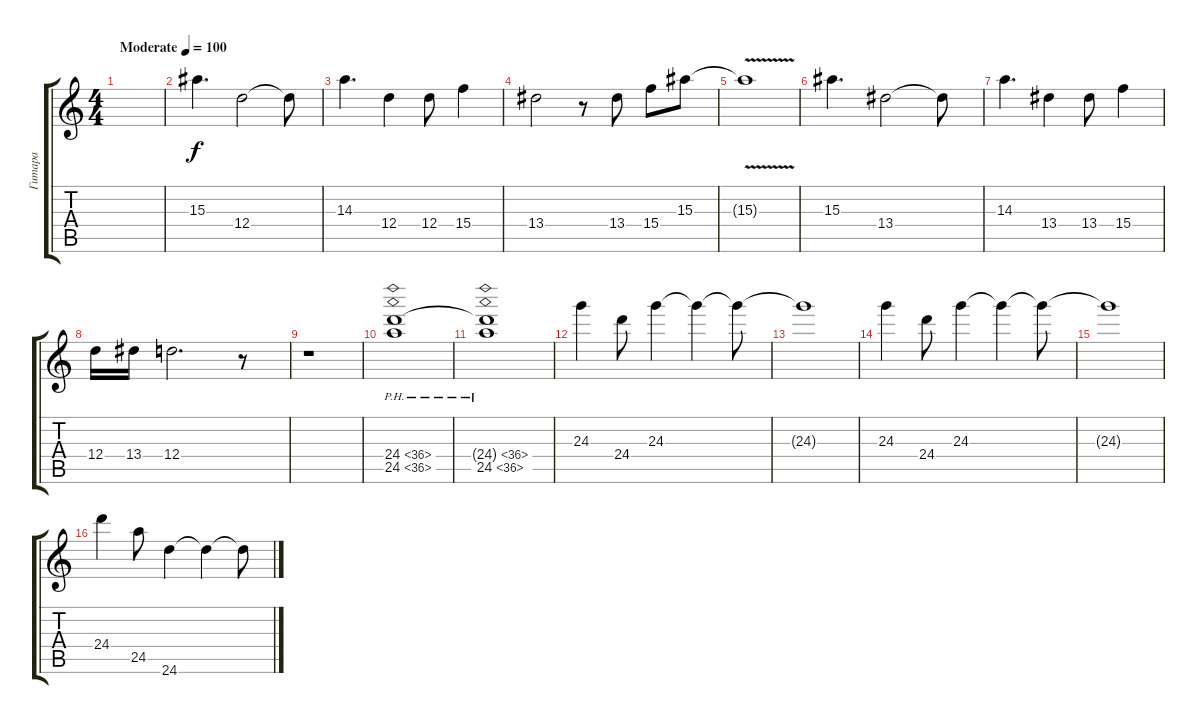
\track ("Гитара" "Гитара") {instrument distortionguitar}
\staff {score tabs}
\tuning (E4 B3 G3 D3 A2 D2) {hide}
\ts (4 4)
\tempo (100 "Moderate")
\clef g2
\ks c
|
15.3.4{d} 12.4.2 12.4{t}.8 |
14.3.4{d} 12.4.4 12.4.8 15.4.4 |
13.4.2 r.8 13.4.8 15.4.8 15.3.8 |
15.3{v t}.1 |
15.3.4{d} 13.4.2 13.4{t}.8 |
14.3.4{d} 13.4.4 13.4.8 15.4.4 |
12.4.16 13.4.16 12.4.2{d} r.8 |
r.1 |
(24.4{ph 12} 24.5{ph 12}).1 |
(24.4{ph 12 t} 24.5{ph 12}).1 |
24.3.4 24.4.8 24.3.4 24.3{t}.4 24.3{t}.8 |
24.3{t}.1 |
24.3.4 24.4.8 24.3.4 24.3{t}.4 24.3{t}.8 |
24.3{t}.1 |
24.4.4 24.5.8 24.6.4 24.6{t}.4 24.6{t}.8
